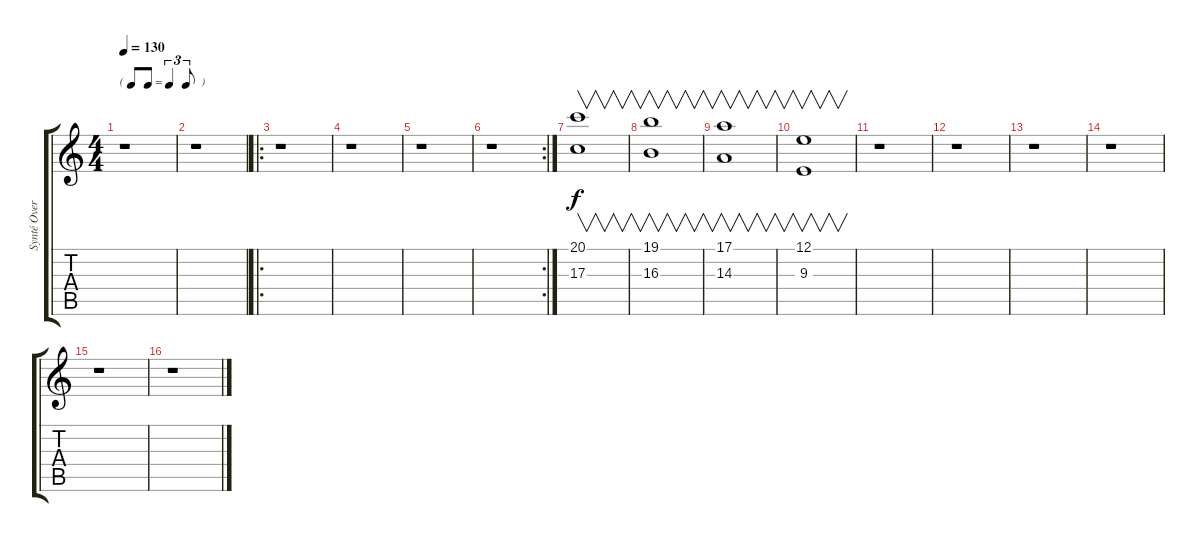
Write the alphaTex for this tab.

\track ("Synté Overdubs" "Synté Over") {instrument fx7echoes}
\staff {score tabs}
\tuning (E4 B3 G3 D3 A2 E2) {hide}
\ts (4 4)
\tf triplet8th
\tempo 130
\clef g2
\ks c
r.1{dy f} |
r.1 |
\ro
r.1 |
r.1 |
r.1 |
\rc 2
r.1 |
(20.1 17.3).1{v} |
(19.1 16.3).1{v} |
(17.1 14.3).1{v} |
(12.1 9.3).1{v} |
r.1 |
r.1 |
r.1 |
r.1 |
r.1 |
r.1
